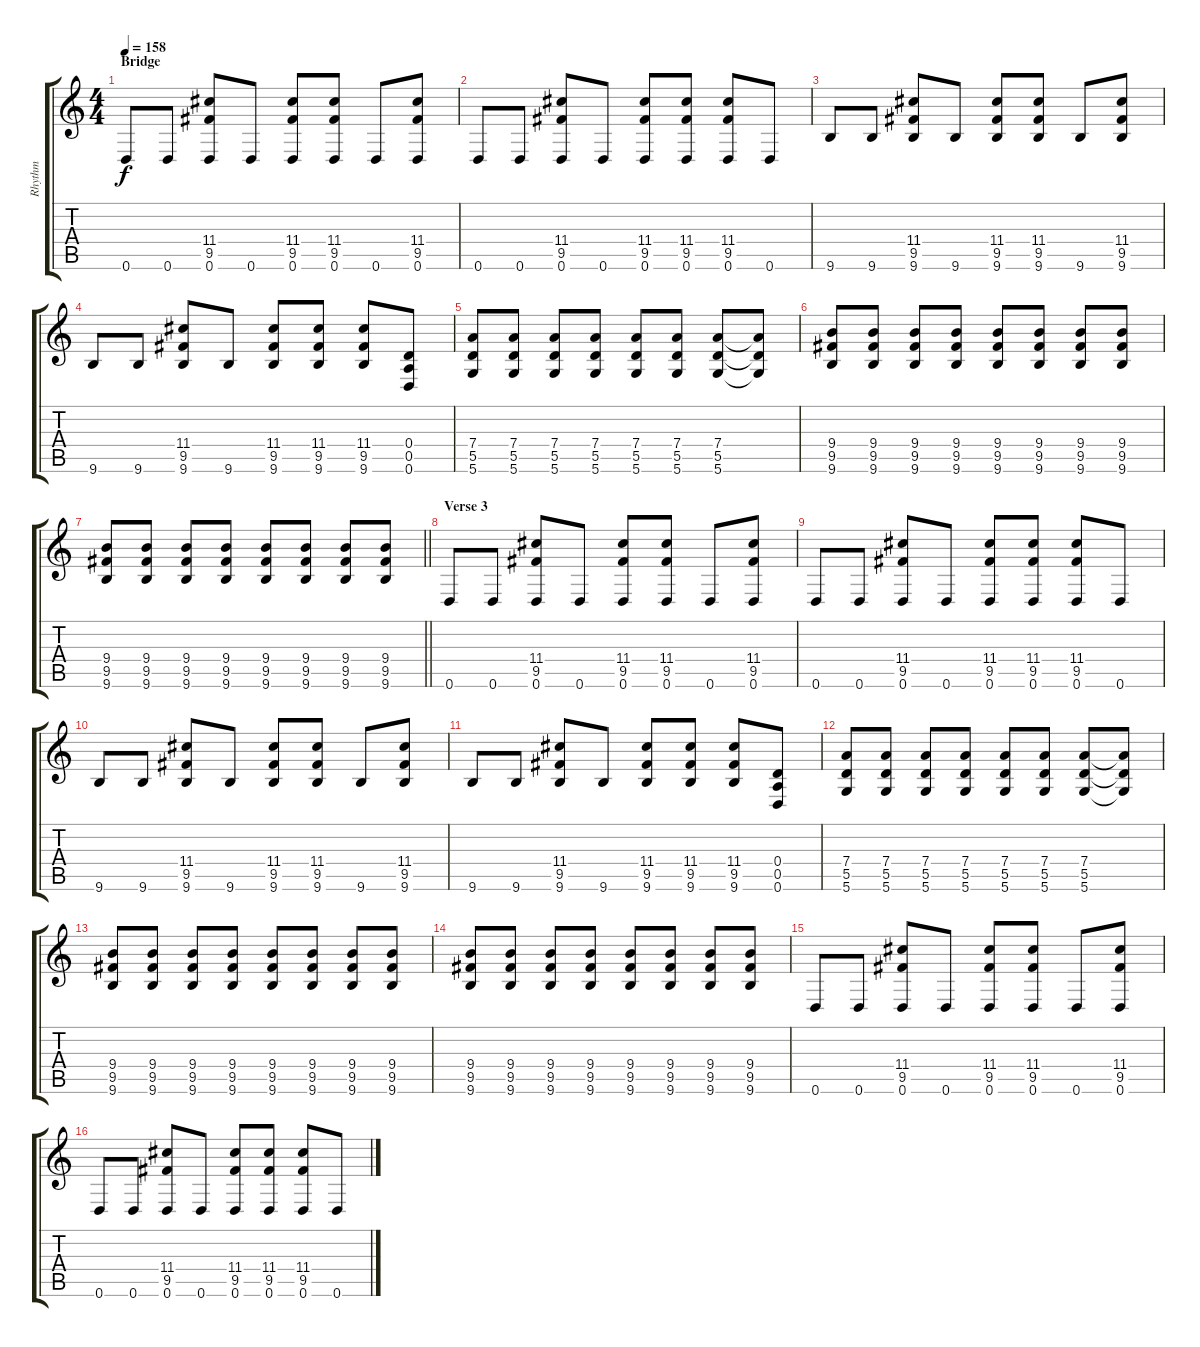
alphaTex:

\track ("Rhythm" "Rhythm") {instrument distortionguitar}
\staff {score tabs}
\tuning (E4 B3 G3 D3 A2 D2) {hide}
\ts (4 4)
\section ("" "Bridge")
\tempo 158
\clef g2
\ks c
0.6.8{dy f} 0.6.8 (11.4 9.5 0.6).8 0.6.8 (11.4 9.5 0.6).8 (11.4 9.5 0.6).8 0.6.8 (11.4 9.5 0.6).8 |
0.6.8 0.6.8 (11.4 9.5 0.6).8 0.6.8 (11.4 9.5 0.6).8 (11.4 9.5 0.6).8 (11.4 9.5 0.6).8 0.6.8 |
9.6.8 9.6.8 (11.4 9.5 9.6).8 9.6.8 (11.4 9.5 9.6).8 (11.4 9.5 9.6).8 9.6.8 (11.4 9.5 9.6).8 |
9.6.8 9.6.8 (11.4 9.5 9.6).8 9.6.8 (11.4 9.5 9.6).8 (11.4 9.5 9.6).8 (11.4 9.5 9.6).8 (0.4 0.5 0.6).8 |
(7.4 5.5 5.6).8 (7.4 5.5 5.6).8 (7.4 5.5 5.6).8 (7.4 5.5 5.6).8 (7.4 5.5 5.6).8 (7.4 5.5 5.6).8 (7.4 5.5 5.6).8 (7.4{t} 5.5{t} 5.6{t}).8 |
(9.4 9.5 9.6).8 (9.4 9.5 9.6).8 (9.4 9.5 9.6).8 (9.4 9.5 9.6).8 (9.4 9.5 9.6).8 (9.4 9.5 9.6).8 (9.4 9.5 9.6).8 (9.4 9.5 9.6).8 |
\barLineRight lightlight
(9.4 9.5 9.6).8 (9.4 9.5 9.6).8 (9.4 9.5 9.6).8 (9.4 9.5 9.6).8 (9.4 9.5 9.6).8 (9.4 9.5 9.6).8 (9.4 9.5 9.6).8 (9.4 9.5 9.6).8 |
\section ("" "Verse 3")
0.6.8 0.6.8 (11.4 9.5 0.6).8 0.6.8 (11.4 9.5 0.6).8 (11.4 9.5 0.6).8 0.6.8 (11.4 9.5 0.6).8 |
0.6.8 0.6.8 (11.4 9.5 0.6).8 0.6.8 (11.4 9.5 0.6).8 (11.4 9.5 0.6).8 (11.4 9.5 0.6).8 0.6.8 |
9.6.8 9.6.8 (11.4 9.5 9.6).8 9.6.8 (11.4 9.5 9.6).8 (11.4 9.5 9.6).8 9.6.8 (11.4 9.5 9.6).8 |
9.6.8 9.6.8 (11.4 9.5 9.6).8 9.6.8 (11.4 9.5 9.6).8 (11.4 9.5 9.6).8 (11.4 9.5 9.6).8 (0.4 0.5 0.6).8 |
(7.4 5.5 5.6).8 (7.4 5.5 5.6).8 (7.4 5.5 5.6).8 (7.4 5.5 5.6).8 (7.4 5.5 5.6).8 (7.4 5.5 5.6).8 (7.4 5.5 5.6).8 (7.4{t} 5.5{t} 5.6{t}).8 |
(9.4 9.5 9.6).8 (9.4 9.5 9.6).8 (9.4 9.5 9.6).8 (9.4 9.5 9.6).8 (9.4 9.5 9.6).8 (9.4 9.5 9.6).8 (9.4 9.5 9.6).8 (9.4 9.5 9.6).8 |
(9.4 9.5 9.6).8 (9.4 9.5 9.6).8 (9.4 9.5 9.6).8 (9.4 9.5 9.6).8 (9.4 9.5 9.6).8 (9.4 9.5 9.6).8 (9.4 9.5 9.6).8 (9.4 9.5 9.6).8 |
0.6.8 0.6.8 (11.4 9.5 0.6).8 0.6.8 (11.4 9.5 0.6).8 (11.4 9.5 0.6).8 0.6.8 (11.4 9.5 0.6).8 |
0.6.8 0.6.8 (11.4 9.5 0.6).8 0.6.8 (11.4 9.5 0.6).8 (11.4 9.5 0.6).8 (11.4 9.5 0.6).8 0.6.8
